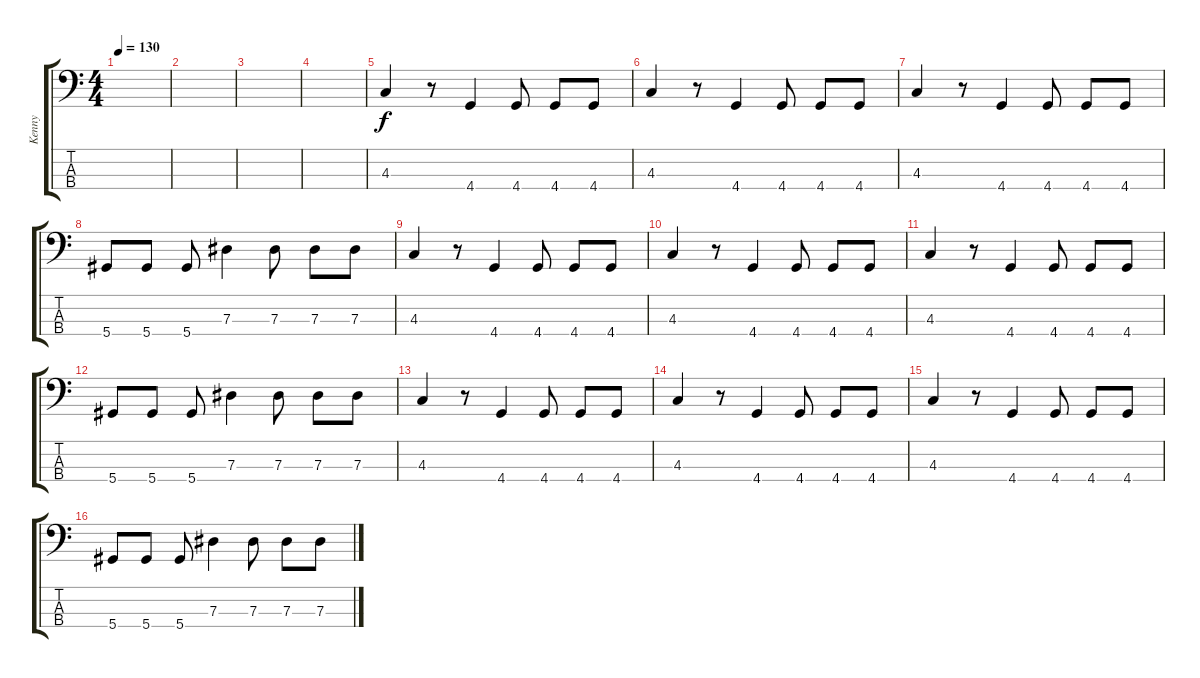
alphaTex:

\track ("Kenny" "Kenny") {instrument electricbasspick}
\staff {score tabs}
\tuning (Gb2 Db2 Ab1 Eb1) {hide}
\ts (4 4)
\tempo 130
\clef f4
\ks c
|
|
|
|
4.3.4 r.8 4.4.4 4.4.8 4.4.8 4.4.8 |
4.3.4 r.8 4.4.4 4.4.8 4.4.8 4.4.8 |
4.3.4 r.8 4.4.4 4.4.8 4.4.8 4.4.8 |
5.4.8 5.4.8 5.4.8 7.3.4 7.3.8 7.3.8 7.3.8 |
4.3.4 r.8 4.4.4 4.4.8 4.4.8 4.4.8 |
4.3.4 r.8 4.4.4 4.4.8 4.4.8 4.4.8 |
4.3.4 r.8 4.4.4 4.4.8 4.4.8 4.4.8 |
5.4.8 5.4.8 5.4.8 7.3.4 7.3.8 7.3.8 7.3.8 |
4.3.4 r.8 4.4.4 4.4.8 4.4.8 4.4.8 |
4.3.4 r.8 4.4.4 4.4.8 4.4.8 4.4.8 |
4.3.4 r.8 4.4.4 4.4.8 4.4.8 4.4.8 |
5.4.8 5.4.8 5.4.8 7.3.4 7.3.8 7.3.8 7.3.8
